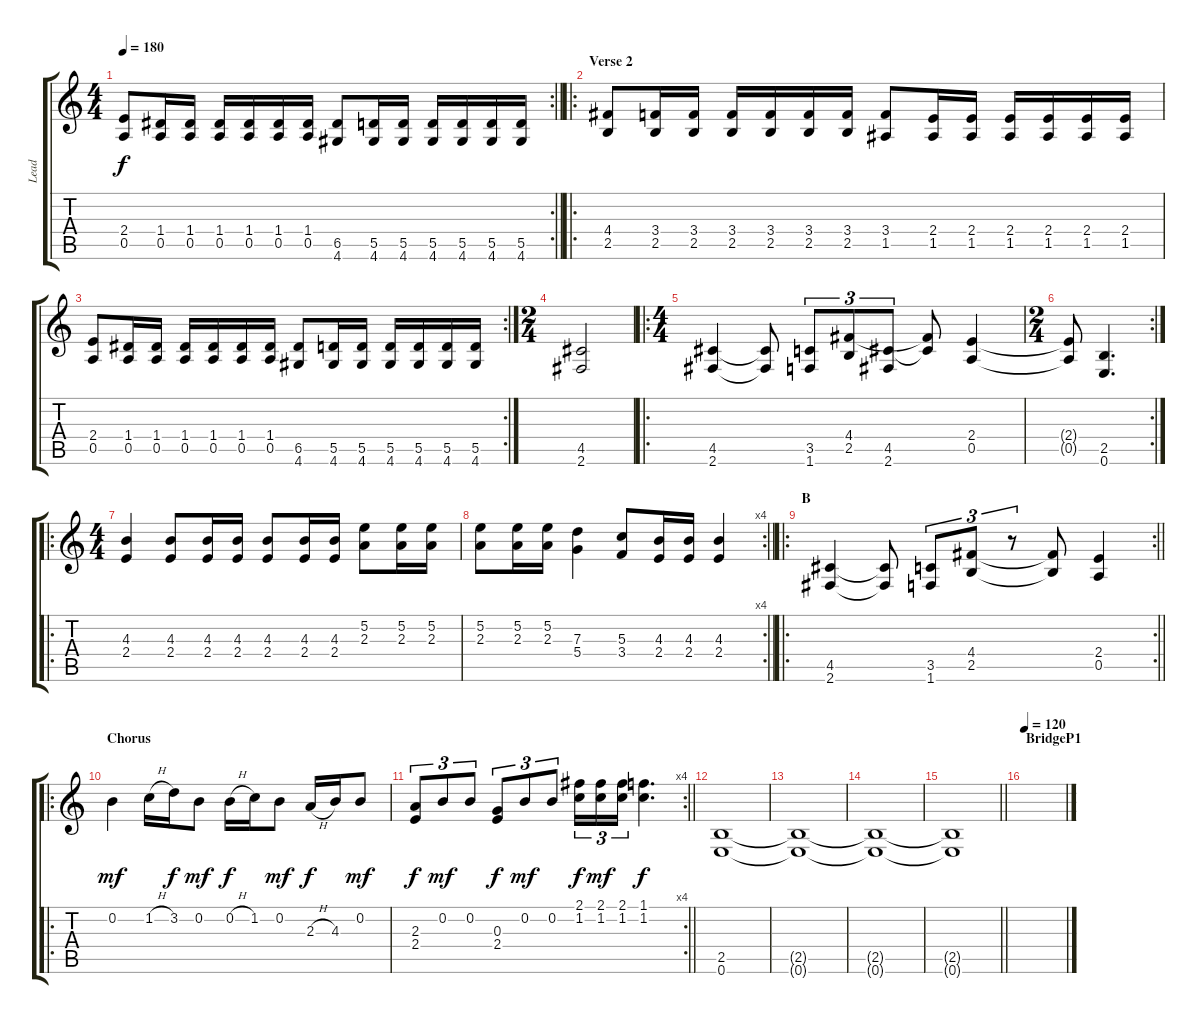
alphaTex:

\track ("Lead" "Lead") {instrument distortionguitar}
\staff {score tabs}
\tuning (E4 B3 G3 D3 A2 E2) {hide}
\rc 2
\ts (4 4)
\tempo 180
\clef g2
\barLineRight lightlight
\ks c
(2.4 0.5).8{dy f} (1.4 0.5).16 (1.4 0.5).16 (1.4 0.5).16 (1.4 0.5).16 (1.4 0.5).16 (1.4 0.5).16 (6.5 4.6).8 (5.5 4.6).16 (5.5 4.6).16 (5.5 4.6).16 (5.5 4.6).16 (5.5 4.6).16 (5.5 4.6).16 |
\ro
\section ("" "Verse 2")
(4.4 2.5).8 (3.4 2.5).16 (3.4 2.5).16 (3.4 2.5).16 (3.4 2.5).16 (3.4 2.5).16 (3.4 2.5).16 (3.4 1.5).8 (2.4 1.5).16 (2.4 1.5).16 (2.4 1.5).16 (2.4 1.5).16 (2.4 1.5).16 (2.4 1.5).16 |
\rc 2
(2.4 0.5).8 (1.4 0.5).16 (1.4 0.5).16 (1.4 0.5).16 (1.4 0.5).16 (1.4 0.5).16 (1.4 0.5).16 (6.5 4.6).8 (5.5 4.6).16 (5.5 4.6).16 (5.5 4.6).16 (5.5 4.6).16 (5.5 4.6).16 (5.5 4.6).16 |
\ts (2 4)
(4.5 2.6).2 |
\ro
\ts (4 4)
(4.5 2.6).4 (4.5{t} 2.6{t}).8 (3.5 1.6).8{tu (3 2)} (4.4 2.5).8{tu (3 2)} (4.5 2.6).8{tu (3 2)} (4.4{t} 4.5{t}).8 (2.4 0.5).4 |
\rc 2
\ts (2 4)
(2.4{t} 0.5{t}).8 (2.5 0.6).4{d} |
\ro
\ts (4 4)
(4.3 2.4).4 (4.3 2.4).8 (4.3 2.4).16 (4.3 2.4).16 (4.3 2.4).8 (4.3 2.4).16 (4.3 2.4).16 (5.2 2.3).8 (5.2 2.3).16 (5.2 2.3).16 |
\rc 4
\barLineRight lightlight
(5.2 2.3).8 (5.2 2.3).16 (5.2 2.3).16 (7.3 5.4).4 (5.3 3.4).8 (4.3 2.4).16 (4.3 2.4).16 (4.3 2.4).4 |
\ro
\rc 2
\section ("" "B")
\barLineRight lightlight
(4.5 2.6).4 (4.5{t} 2.6{t}).8 (3.5 1.6).8{tu (3 2)} (4.4 2.5).8{tu (3 2)} r.8{tu (3 2)} (4.4{t} 2.5{t}).8 (2.4 0.5).4 |
\ro
\section ("" "Chorus")
0.2.4{dy mf} 1.2{h}.16 3.2.16{dy f} 0.2.8{dy mf} 0.2{h}.16{dy f} 1.2.16 0.2.8{dy mf} 2.3{h}.16{dy f} 4.3.16 0.2.8{dy mf} |
\rc 4
\barLineRight lightlight
(2.3 2.4).8{tu (3 2) dy f} 0.2.8{tu (3 2) dy mf} 0.2.8{tu (3 2)} (0.3 2.4).8{tu (3 2) dy f} 0.2.8{tu (3 2) dy mf} 0.2.8{tu (3 2)} (2.1 1.2).16{tu (3 2) dy f} (2.1 1.2).16{tu (3 2) dy mf} (2.1 1.2).16{tu (3 2)} (1.1 1.2).4{d dy f} |
\section ("" "")
(2.5 0.6).1 |
(2.5{t} 0.6{t}).1 |
(2.5{t} 0.6{t}).1 |
\barLineRight lightlight
(2.5{t} 0.6{t}).1 |
\section ("" "BridgeP1")
\tempo 120
